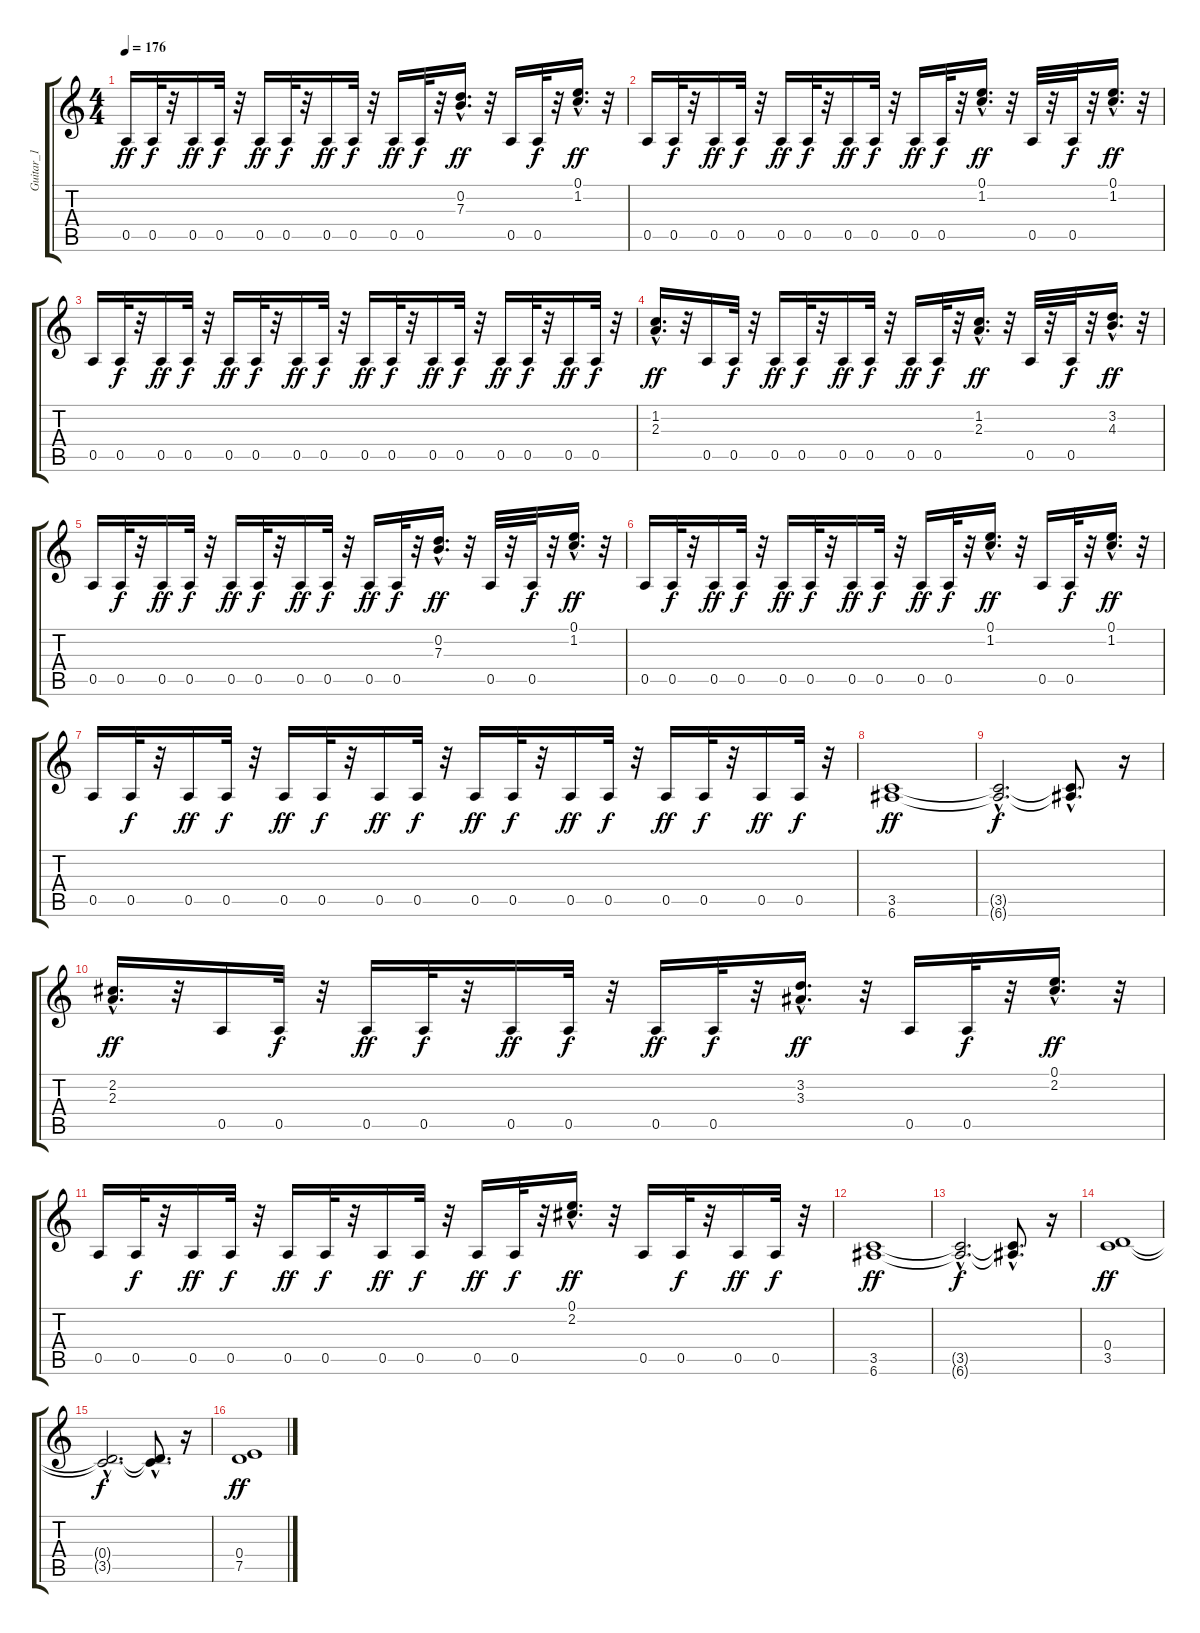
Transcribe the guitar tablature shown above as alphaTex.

\track ("Guitar_1" "Guitar_1") {instrument acousticguitarsteel}
\staff {score tabs}
\tuning (E4 B3 G3 D3 A2 E2) {hide}
\ts (4 4)
\tempo 176
\clef g2
\ks c
0.5.16{dy ff} 0.5.32{dy f} r.32 0.5.16{dy ff} 0.5.32{dy f} r.32 0.5.16{dy ff} 0.5.32{dy f} r.32 0.5.16{dy ff} 0.5.32{dy f} r.32 0.5.16{dy ff} 0.5.32{dy f} r.32 (0.2{hac} 7.3{hac}).16{d dy ff} r.32 0.5.16 0.5.32{dy f} r.32 (0.1{hac} 1.2{hac}).16{d dy ff} r.32 |
0.5.16 0.5.32{dy f} r.32 0.5.16{dy ff} 0.5.32{dy f} r.32 0.5.16{dy ff} 0.5.32{dy f} r.32 0.5.16{dy ff} 0.5.32{dy f} r.32 0.5.16{dy ff} 0.5.32{dy f} r.32 (0.1{hac} 1.2{hac}).16{d dy ff} r.32 0.5.32 r.32 0.5.32{dy f} r.32 (0.1{hac} 1.2{hac}).16{d dy ff} r.32 |
0.5.16 0.5.32{dy f} r.32 0.5.16{dy ff} 0.5.32{dy f} r.32 0.5.16{dy ff} 0.5.32{dy f} r.32 0.5.16{dy ff} 0.5.32{dy f} r.32 0.5.16{dy ff} 0.5.32{dy f} r.32 0.5.16{dy ff} 0.5.32{dy f} r.32 0.5.16{dy ff} 0.5.32{dy f} r.32 0.5.16{dy ff} 0.5.32{dy f} r.32 |
(1.2{hac} 2.3{hac}).16{d dy ff} r.32 0.5.16 0.5.32{dy f} r.32 0.5.16{dy ff} 0.5.32{dy f} r.32 0.5.16{dy ff} 0.5.32{dy f} r.32 0.5.16{dy ff} 0.5.32{dy f} r.32 (1.2{hac} 2.3{hac}).16{d dy ff} r.32 0.5.32 r.32 0.5.32{dy f} r.32 (3.2{hac} 4.3{hac}).16{d dy ff} r.32 |
0.5.16 0.5.32{dy f} r.32 0.5.16{dy ff} 0.5.32{dy f} r.32 0.5.16{dy ff} 0.5.32{dy f} r.32 0.5.16{dy ff} 0.5.32{dy f} r.32 0.5.16{dy ff} 0.5.32{dy f} r.32 (0.2{hac} 7.3{hac}).16{d dy ff} r.32 0.5.32 r.32 0.5.32{dy f} r.32 (0.1{hac} 1.2{hac}).16{d dy ff} r.32 |
0.5.16 0.5.32{dy f} r.32 0.5.16{dy ff} 0.5.32{dy f} r.32 0.5.16{dy ff} 0.5.32{dy f} r.32 0.5.16{dy ff} 0.5.32{dy f} r.32 0.5.16{dy ff} 0.5.32{dy f} r.32 (0.1{hac} 1.2{hac}).16{d dy ff} r.32 0.5.16 0.5.32{dy f} r.32 (0.1{hac} 1.2{hac}).16{d dy ff} r.32 |
0.5.16 0.5.32{dy f} r.32 0.5.16{dy ff} 0.5.32{dy f} r.32 0.5.16{dy ff} 0.5.32{dy f} r.32 0.5.16{dy ff} 0.5.32{dy f} r.32 0.5.16{dy ff} 0.5.32{dy f} r.32 0.5.16{dy ff} 0.5.32{dy f} r.32 0.5.16{dy ff} 0.5.32{dy f} r.32 0.5.16{dy ff} 0.5.32{dy f} r.32 |
(3.5 6.6).1{dy ff} |
(3.5{hac t} 6.6{hac t}).2{d dy f} (3.5{hac t} 6.6{hac t}).8{d} r.16 |
(2.2{hac} 2.3{hac}).16{d dy ff} r.32 0.5.16 0.5.32{dy f} r.32 0.5.16{dy ff} 0.5.32{dy f} r.32 0.5.16{dy ff} 0.5.32{dy f} r.32 0.5.16{dy ff} 0.5.32{dy f} r.32 (3.2{hac} 3.3{hac}).16{d dy ff} r.32 0.5.16 0.5.32{dy f} r.32 (0.1{hac} 2.2{hac}).16{d dy ff} r.32 |
0.5.16 0.5.32{dy f} r.32 0.5.16{dy ff} 0.5.32{dy f} r.32 0.5.16{dy ff} 0.5.32{dy f} r.32 0.5.16{dy ff} 0.5.32{dy f} r.32 0.5.16{dy ff} 0.5.32{dy f} r.32 (0.1{hac} 2.2{hac}).16{d dy ff} r.32 0.5.16 0.5.32{dy f} r.32 0.5.16{dy ff} 0.5.32{dy f} r.32 |
(3.5 6.6).1{dy ff} |
(3.5{hac t} 6.6{hac t}).2{d dy f} (3.5{hac t} 6.6{hac t}).8{d} r.16 |
(0.4 3.5).1{dy ff} |
(0.4{hac t} 3.5{hac t}).2{d dy f} (0.4{hac t} 3.5{hac t}).8{d} r.16 |
(0.4 7.5).1{dy ff}
